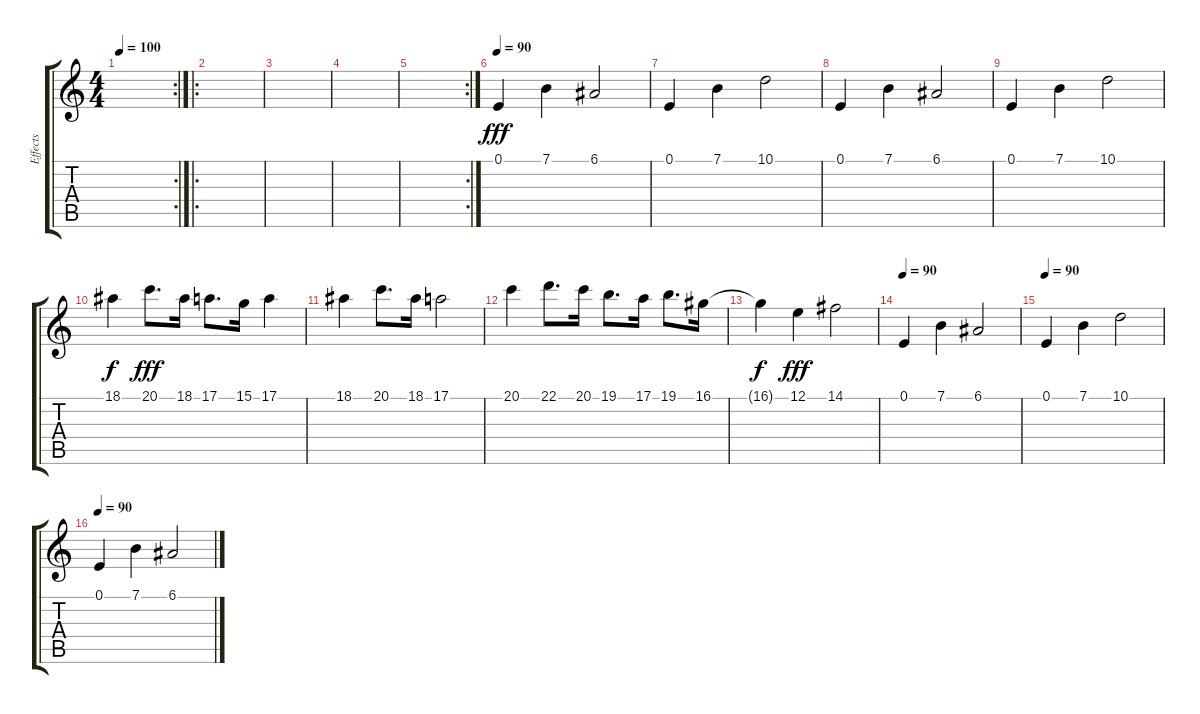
\track ("Effects" "Effects") {instrument tangoaccordion}
\staff {score tabs}
\tuning (E4 B3 G3 D3 A2 E2) {hide}
\rc 2
\ts (4 4)
\tempo 100
\clef g2
\ks c
|
\ro
|
|
|
\rc 2
|
\tempo 90
0.1.4{dy fff volume 16 balance 11 instrument fx5brightness} 7.1.4 6.1.2 |
0.1.4 7.1.4 10.1.2 |
0.1.4 7.1.4 6.1.2 |
0.1.4 7.1.4 10.1.2 |
18.1.4{dy f volume 16 balance 12 instrument lead3calliope} 20.1.8{d dy fff} 18.1.16 17.1.8{d} 15.1.16 17.1.4 |
18.1.4 20.1.8{d} 18.1.16 17.1.2 |
20.1.4 22.1.8{d} 20.1.16 19.1.8{d} 17.1.16 19.1.8{d} 16.1.16 |
16.1{t}.4{dy f} 12.1.4{dy fff} 14.1.2 |
\tempo 90
0.1.4{volume 16 balance 11 instrument fx5brightness} 7.1.4 6.1.2 |
\tempo 90
0.1.4 7.1.4 10.1.2 |
\tempo 90
0.1.4 7.1.4 6.1.2
